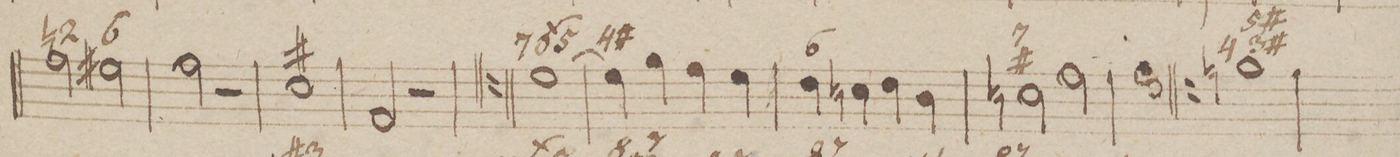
**kern	**dynam
*I"Organ.	*
*clefF4	*
*k[b-]	*
*met(c|)	*
*M2/2	*
2A\	.
2G#X\	.
=16	=16
2A\	.
2r	.
=17	=17
1E	.
=18	=18
2AA/	.
2r	.
*clefC4	*
=19	=19
[1d	.
=20	=20
4d\]	.
4f\	.
4e\	.
4d\	.
=21	=21
4c\	.
4Bn\	.
4c\	.
4A\	.
=22	=22
2Bn\	.
2e\	.
*clefF4	*
=23	=23
1Bn	.
=24	=24
*-	*-
